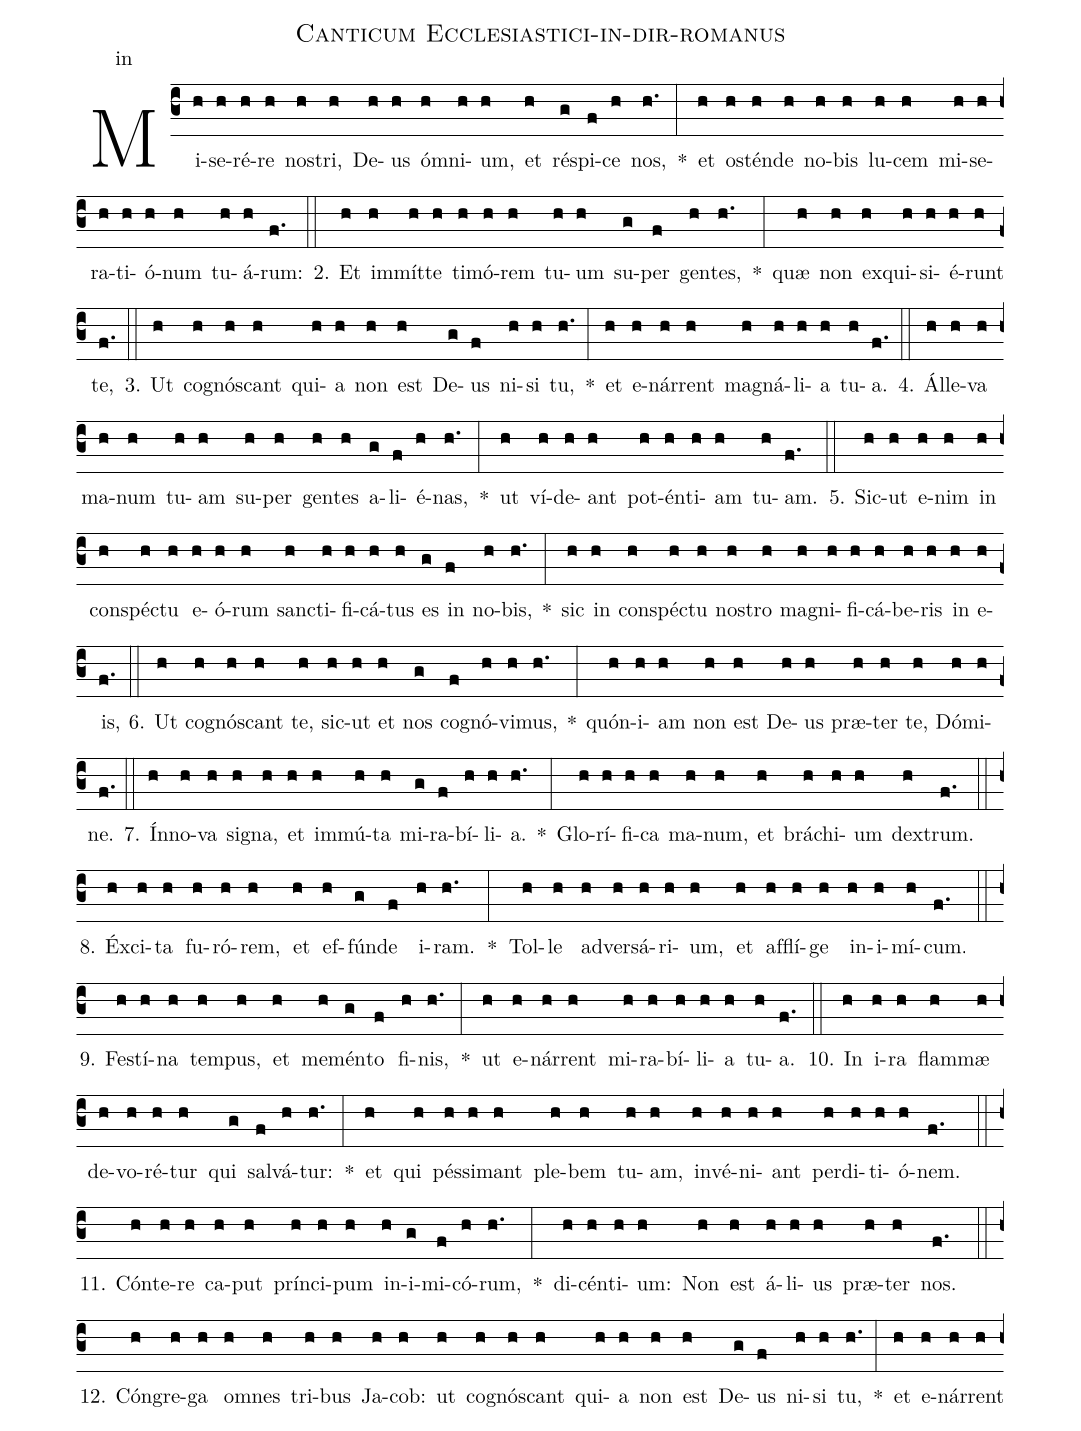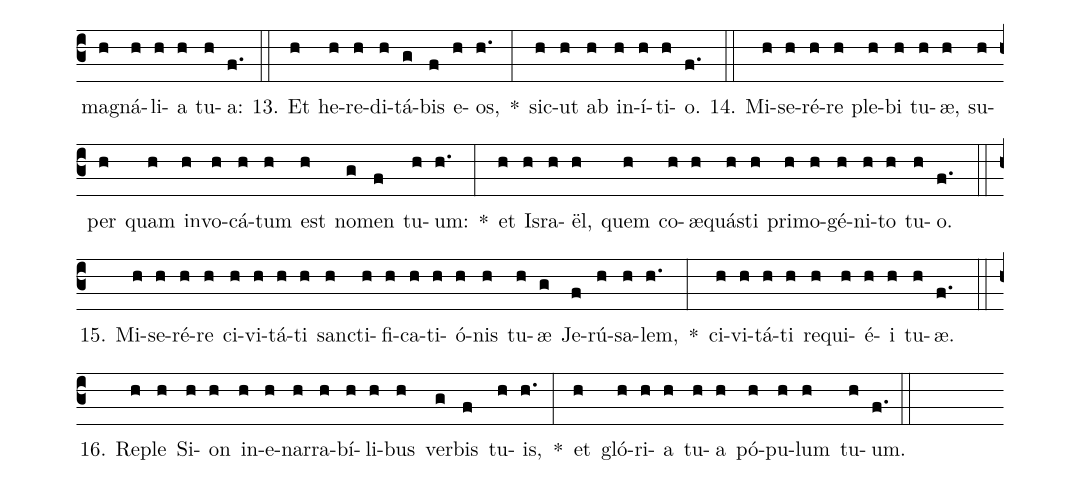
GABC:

name: Canticum Ecclesiastici-in-dir-romanus;
annotation: in;
%%
(c3)Mi(h)se(h)ré(h)re(h) nos(h)tri,(h) De(h)us(h) óm(h)ni(h)um,(h) et(h) ré(g)spi(f)ce(h) nos,(h.) *(:) et(h) os(h)tén(h)de(h) no(h)bis(h) lu(h)cem(h) mi(h)se(h)ra(h)ti(h)ó(h)num(h) tu(h)á(h)rum:(f.) (::)
2. Et(h) im(h)mít(h)te(h) ti(h)mó(h)rem(h) tu(h)um(h) su(g)per(f) gen(h)tes,(h.) *(:) quæ(h) non(h) ex(h)qui(h)si(h)é(h)runt(h) te,(f.) (::)
3. Ut(h) co(h)gnós(h)cant(h) qui(h)a(h) non(h) est(h) De(g)us(f) ni(h)si(h) tu,(h.) *(:) et(h) e(h)nár(h)rent(h) ma(h)gná(h)li(h)a(h) tu(h)a.(f.) (::)
4. Ál(h)le(h)va(h) ma(h)num(h) tu(h)am(h) su(h)per(h) gen(h)tes(h) a(g)li(f)é(h)nas,(h.) *(:) ut(h) ví(h)de(h)ant(h) pot(h)én(h)ti(h)am(h) tu(h)am.(f.) (::)
5. Sic(h)ut(h) e(h)nim(h) in(h) con(h)spéc(h)tu(h) e(h)ó(h)rum(h) sanc(h)ti(h)fi(h)cá(h)tus(h) es(g) in(f) no(h)bis,(h.) *(:) sic(h) in(h) con(h)spéc(h)tu(h) nos(h)tro(h) ma(h)gni(h)fi(h)cá(h)be(h)ris(h) in(h) e(h)is,(f.) (::)
6. Ut(h) co(h)gnós(h)cant(h) te,(h) sic(h)ut(h) et(h) nos(g) co(f)gnó(h)vi(h)mus,(h.) *(:) quón(h)i(h)am(h) non(h) est(h) De(h)us(h) præ(h)ter(h) te,(h) Dó(h)mi(h)ne.(f.) (::)
7. Ín(h)no(h)va(h) si(h)gna,(h) et(h) im(h)mú(h)ta(h) mi(g)ra(f)bí(h)li(h)a.(h.) *(:) Glo(h)rí(h)fi(h)ca(h) ma(h)num,(h) et(h) brá(h)chi(h)um(h) dex(h)trum.(f.) (::)
8. Éx(h)ci(h)ta(h) fu(h)ró(h)rem,(h) et(h) ef(h)fún(g)de(f) i(h)ram.(h.) *(:) Tol(h)le(h) ad(h)ver(h)sá(h)ri(h)um,(h) et(h) af(h)flí(h)ge(h) in(h)i(h)mí(h)cum.(f.) (::)
9. Fes(h)tí(h)na(h) tem(h)pus,(h) et(h) me(h)mén(g)to(f) fi(h)nis,(h.) *(:) ut(h) e(h)nár(h)rent(h) mi(h)ra(h)bí(h)li(h)a(h) tu(h)a.(f.) (::)
10. In(h) i(h)ra(h) flam(h)mæ(h) de(h)vo(h)ré(h)tur(h) qui(g) sal(f)vá(h)tur:(h.) *(:) et(h) qui(h) pés(h)si(h)mant(h) ple(h)bem(h) tu(h)am,(h) in(h)vé(h)ni(h)ant(h) per(h)di(h)ti(h)ó(h)nem.(f.) (::)
11. Cón(h)te(h)re(h) ca(h)put(h) prín(h)ci(h)pum(h) in(h)i(g)mi(f)có(h)rum,(h.) *(:) di(h)cén(h)ti(h)um:(h) Non(h) est(h) á(h)li(h)us(h) præ(h)ter(h) nos.(f.) (::)
12. Cón(h)gre(h)ga(h) om(h)nes(h) tri(h)bus(h) Ja(h)cob:(h) ut(h) co(h)gnós(h)cant(h) qui(h)a(h) non(h) est(h) De(g)us(f) ni(h)si(h) tu,(h.) *(:) et(h) e(h)nár(h)rent(h) ma(h)gná(h)li(h)a(h) tu(h)a:(f.) (::)
13. Et(h) he(h)re(h)di(h)tá(g)bis(f) e(h)os,(h.) *(:) sic(h)ut(h) ab(h) in(h)í(h)ti(h)o.(f.) (::)
14. Mi(h)se(h)ré(h)re(h) ple(h)bi(h) tu(h)æ,(h) su(h)per(h) quam(h) in(h)vo(h)cá(h)tum(h) est(h) no(g)men(f) tu(h)um:(h.) *(:) et(h) Is(h)ra(h)ël,(h) quem(h) co(h)æ(h)quás(h)ti(h) pri(h)mo(h)gé(h)ni(h)to(h) tu(h)o.(f.) (::)
15. Mi(h)se(h)ré(h)re(h) ci(h)vi(h)tá(h)ti(h) sanc(h)ti(h)fi(h)ca(h)ti(h)ó(h)nis(h) tu(h)æ(g) Je(f)rú(h)sa(h)lem,(h.) *(:) ci(h)vi(h)tá(h)ti(h) re(h)qui(h)é(h)i(h) tu(h)æ.(f.) (::)
16. Re(h)ple(h) Si(h)on(h) in(h)e(h)nar(h)ra(h)bí(h)li(h)bus(h) ver(g)bis(f) tu(h)is,(h.) *(:) et(h) gló(h)ri(h)a(h) tu(h)a(h) pó(h)pu(h)lum(h) tu(h)um.(f.) (::)
